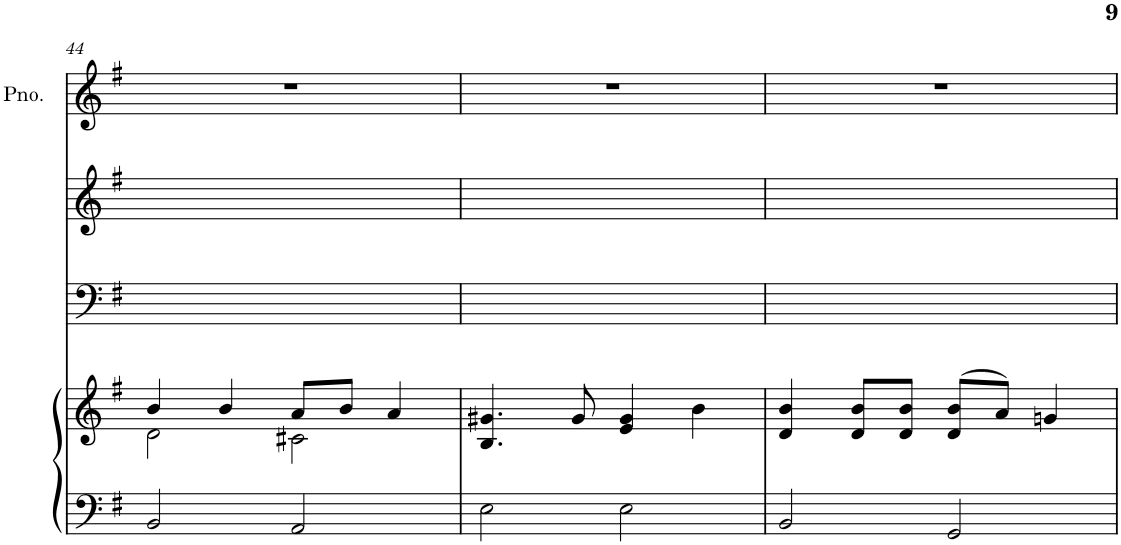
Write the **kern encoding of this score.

**kern	**kern	**kern	**kern	**kern
*part4	*part4	*part3	*part2	*part1
*staff5	*staff4	*staff3	*staff2	*staff1
*I"Piano	*	*I"Voice	*I"Voice	*I"Piano
*I'Pno	*	*I'V	*I'V	*I'Pno.
!!LO:PB:g=z
*clefF4	*clefG2	*clefF4	*clefG2	*clefG2
*k[f#]	*k[f#]	*k[f#]	*k[f#]	*k[f#]
*M4/4	*M4/4	*M4/4	*M4/4	*M4/4
=44	=44	=44	=44	=44
*	*^	*	*	*
2BB/	4b/	2d\	1ryy	1ryy	1r
.	4b/	.	.	.	.
2AA/	8a/L	2c#X\	.	.	.
.	8b/J	.	.	.	.
.	4a/	.	.	.	.
*	*v	*v	*	*	*
=45	=45	=45	=45	=45
2E\	4.B/ 4.g#X/	1ryy	1ryy	1r
.	8g#/	.	.	.
2E\	4e/ 4g#/	.	.	.
.	4b\	.	.	.
=46	=46	=46	=46	=46
2BB/	4d/ 4b/	1ryy	1ryy	1r
.	8d/ 8b/L	.	.	.
.	8d/ 8b/J	.	.	.
2GG/	(>8d/ 8b/L	.	.	.
.	8a/J)	.	.	.
.	4gn/	.	.	.
=	=	=	=	=
*-	*-	*-	*-	*-
